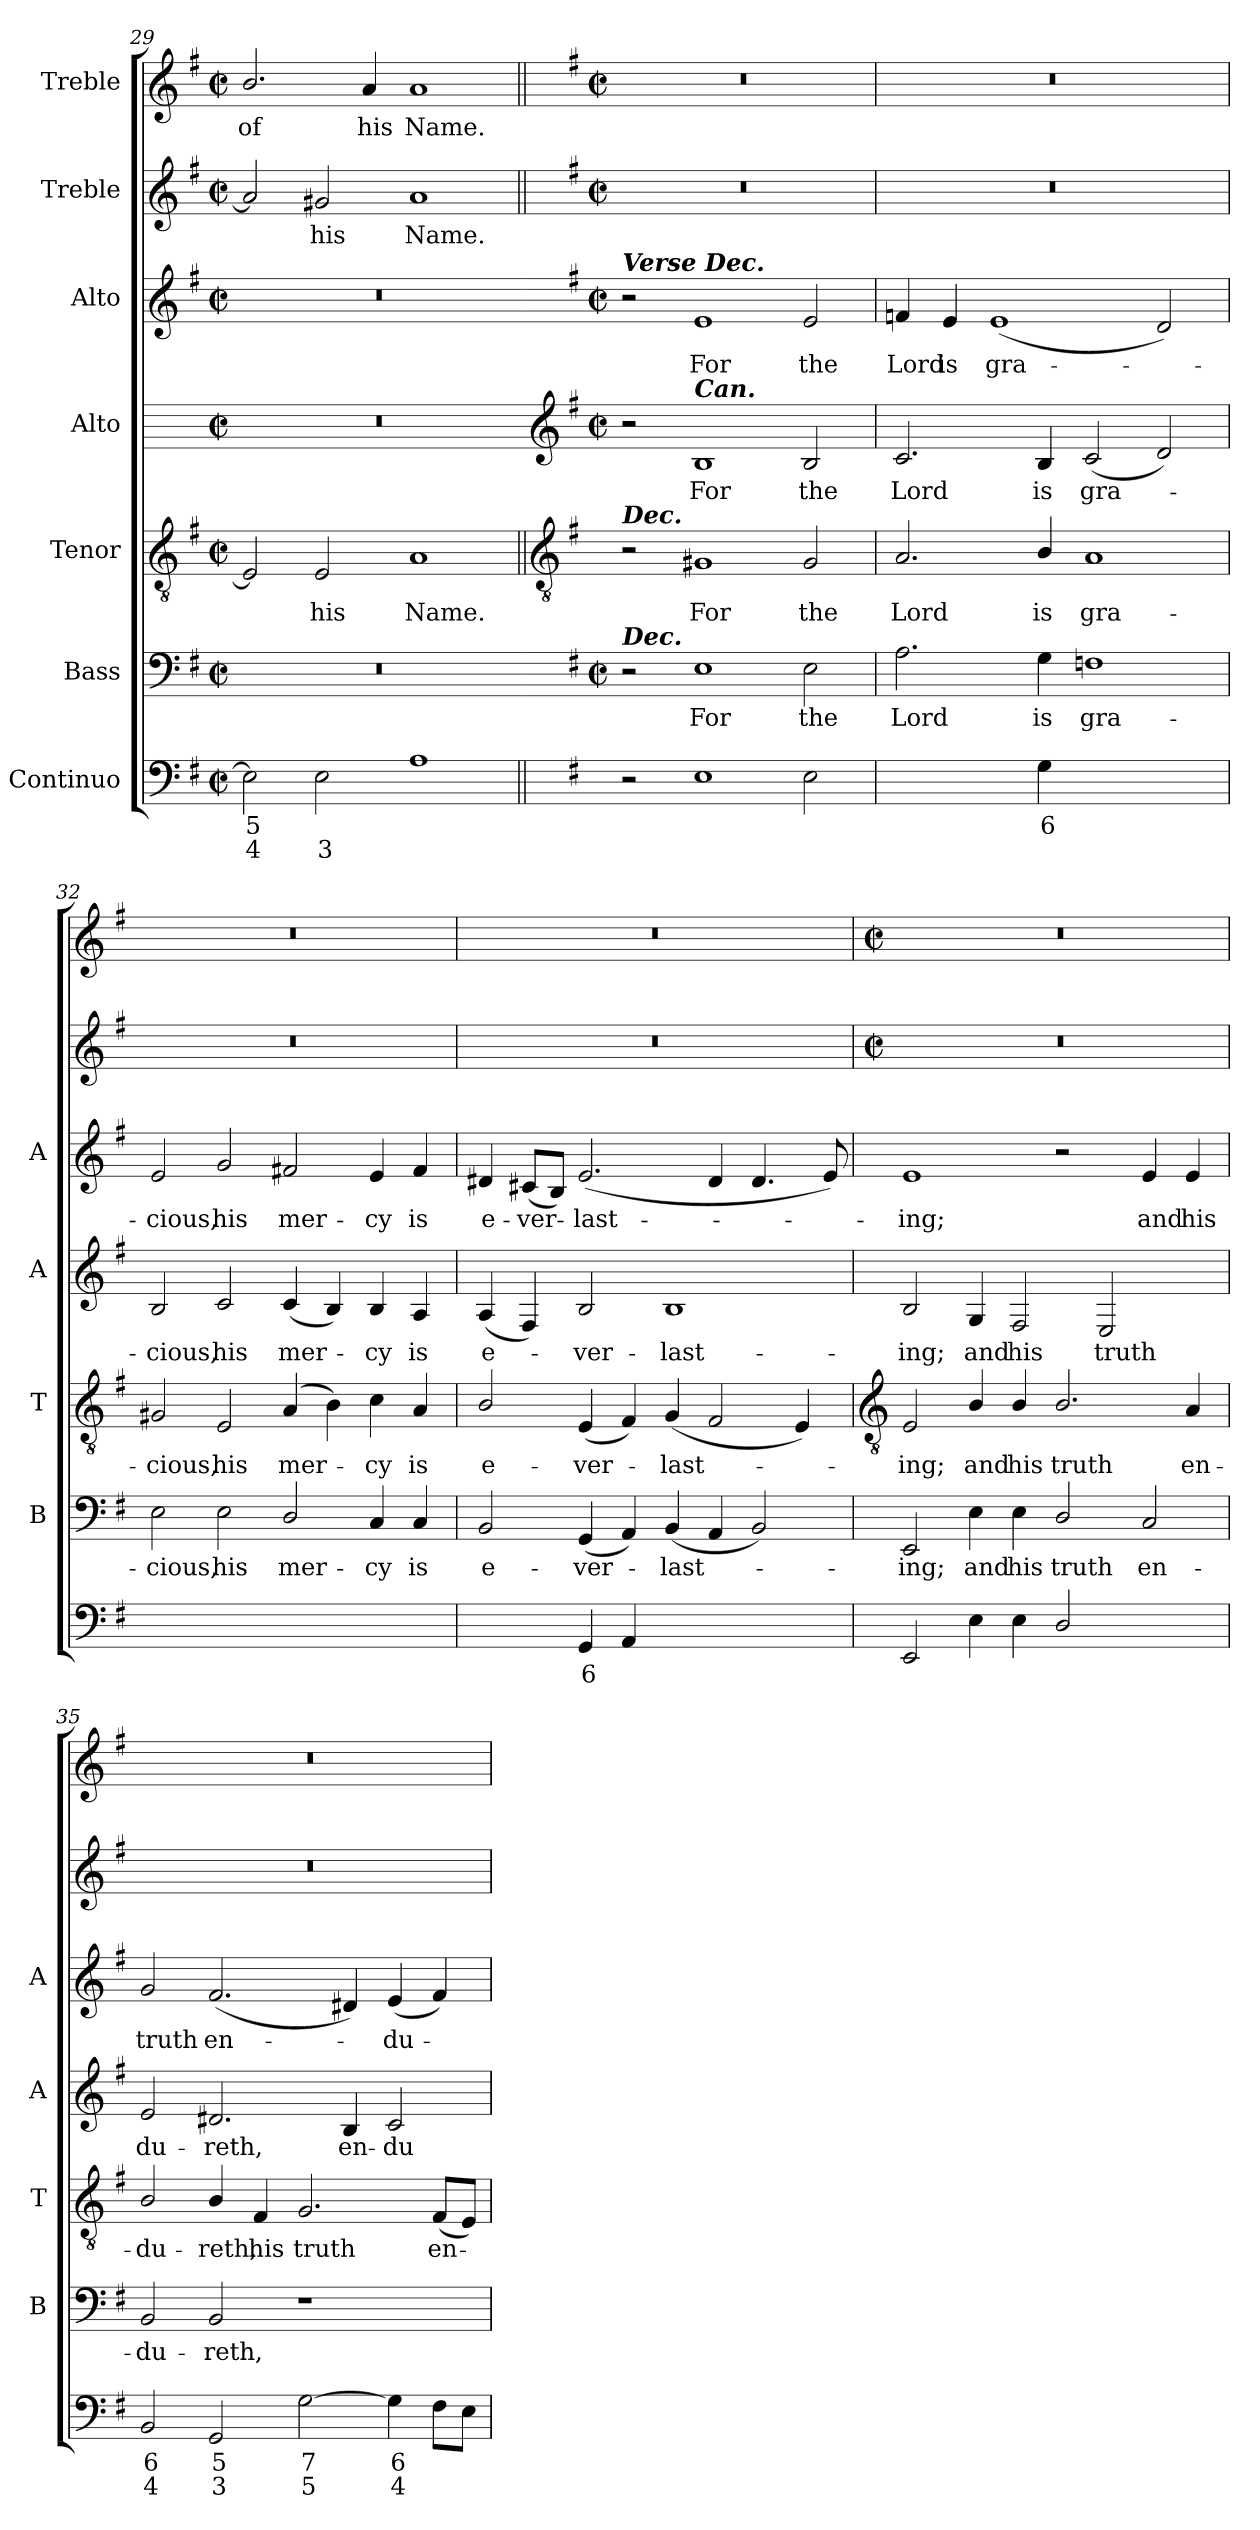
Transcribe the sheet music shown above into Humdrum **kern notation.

**kern	**text	**text	**kern	**text	**kern	**text	**kern	**text	**kern	**text	**kern	**text	**kern	**text
*part7	*part7	*part7	*part6	*part6	*part5	*part5	*part4	*part4	*part3	*part3	*part2	*part2	*part1	*part1
*staff7	*staff7	*staff7	*staff6	*staff6	*staff5	*staff5	*staff4	*staff4	*staff3	*staff3	*staff2	*staff2	*staff1	*staff1
*I"Continuo	*	*	*I"Bass	*	*I"Tenor	*	*I"Alto	*	*I"Alto	*	*I"Treble	*	*I"Treble	*
*	*	*	*I'B	*	*I'T	*	*I'A	*	*I'A	*	*	*	*	*
*clefF4	*	*	*clefF4	*	*clefGv2	*	*	*	*clefG2	*	*clefG2	*	*clefG2	*
*k[f#]	*	*	*k[f#]	*	*k[f#]	*	*	*	*k[f#]	*	*k[f#]	*	*k[f#]	*
*G:	*	*	*G:	*	*G:	*	*	*	*G:	*	*G:	*	*G:	*
*M4/2	*	*	*M4/2	*	*M4/2	*	*M4/2	*	*M4/2	*	*M4/2	*	*M4/2	*
*met(c|)	*	*	*met(c|)	*	*met(c|)	*	*met(c|)	*	*met(c|)	*	*met(c|)	*	*met(c|)	*
=29	=29	=29	=29	=29	=29	=29	=29	=29	=29	=29	=29	=29	=29	=29
!	!LO:LY:b	!LO:LY:b	!	!	!	!	!	!	!	!	!	!	!	!LO:LY:b
2E]	5	4	0r	.	2E]	.	0r	.	0r	.	2a]	.	2.b/	of
!	!	!LO:LY:b	!	!	!	!LO:LY:b	!	!	!	!	!	!LO:LY:b	!	!
2E	.	3	.	.	2E	his	.	.	.	.	2g#X	his	.	.
!	!	!	!	!	!	!	!	!	!	!	!	!	!	!LO:LY:b
.	.	.	.	.	.	.	.	.	.	.	.	.	4a	his
!	!	!	!	!	!	!LO:LY:b	!	!	!	!	!	!LO:LY:b	!	!LO:LY:b
1A	.	.	.	.	1A	Name.	.	.	.	.	1a	Name.	1a	Name.
!!LO:LB:g=z
=30||	=30||	=30||	=30	=30||	=30||	=30||	=30	=30||	=30	=30||	=30||	=30||	=30||	=30||
*	*	*	*	*	*clefGv2	*	*clefG2	*	*	*	*	*	*	*
*	*	*	*k[f#]	*	*	*	*k[f#]	*	*k[f#]	*	*	*	*	*
*	*	*	*G:	*	*	*	*G:	*	*G:	*	*	*	*	*
*	*	*	*M4/2	*	*	*	*M4/2	*	*M4/2	*	*M4/2	*	*M4/2	*
*	*	*	*met(c|)	*	*	*	*met(c|)	*	*met(c|)	*	*met(c|)	*	*met(c|)	*
!	!	!	!	!	!	!	!	!	!LO:TX:a:Bi:t=Verse Dec.	!	!	!	!	!
!	!	!	!	!	!LO:TX:a:Bi:t=Dec.	!	!	!	!	!	!	!	!	!
!	!	!	!LO:TX:a:Bi:t=Dec.	!	!	!	!	!	!	!	!	!	!	!
2r	.	.	2r	.	2r	.	2r	.	2r	.	0r	.	0r	.
!	!	!	!	!	!	!	!LO:TX:a:Bi:t=Can.	!	!	!	!	!	!	!
!	!	!	!	!LO:LY:b	!	!LO:LY:b	!	!LO:LY:b	!	!LO:LY:b	!	!	!	!
1E	.	.	1E	For	1G#X	For	1B	For	1e	For	.	.	.	.
!	!	!	!	!LO:LY:b	!	!LO:LY:b	!	!LO:LY:b	!	!LO:LY:b	!	!	!	!
2E	.	.	2E	the	2G#	the	2B	the	2e	the	.	.	.	.
=31	=31	=31	=31	=31	=31	=31	=31	=31	=31	=31	=31	=31	=31	=31
!	!LO:LY:b	!	!	!LO:LY:b	!	!LO:LY:b	!	!LO:LY:b	!	!LO:LY:b	!	!	!	!
[4Ayy	6	.	2.A	Lord	2.A	Lord	2.c	Lord	4fn	Lord	0r	.	0r	.
!	!LO:LY:b	!	!	!	!	!	!	!	!	!LO:LY:b	!	!	!	!
4Ayy_	5	.	.	.	.	.	.	.	4e	is	.	.	.	.
!	!LO:LY:b	!	!	!	!	!	!	!	!	!LO:LY:b	!	!	!	!
4Ayy]	5	.	.	.	.	.	.	.	(<1e	gra-	.	.	.	.
!	!LO:LY:b	!	!	!LO:LY:b	!	!LO:LY:b	!	!LO:LY:b	!	!	!	!	!	!
4G	6	.	4G	is	4B/	is	4B	is	.	.	.	.	.	.
!	!LO:LY:b	!	!	!LO:LY:b	!	!LO:LY:b	!	!LO:LY:b	!	!	!	!	!	!
[2Fnyy	7	.	1Fn	gra-	1A	gra-	(<2c	gra-	.	.	.	.	.	.
!	!LO:LY:b	!	!	!	!	!	!	!	!	!	!	!	!	!
2Fyy]	6	.	.	.	.	.	2d)	.	2d)	.	.	.	.	.
=32	=32	=32	=32	=32	=32	=32	=32	=32	=32	=32	=32	=32	=32	=32
!	!LO:LY:b	!	!	!LO:LY:b	!	!LO:LY:b	!	!LO:LY:b	!	!LO:LY:b	!	!	!	!
[2Eyy	3	.	2E	-cious,	2G#X	-cious,	2B	cious,	2e	cious,	0r	.	0r	.
!	!LO:LY:b	!LO:LY:b	!	!LO:LY:b	!	!LO:LY:b	!	!LO:LY:b	!	!LO:LY:b	!	!	!	!
2Eyy]	3	6	2E	his	2E	his	2c	his	2g	his	.	.	.	.
!	!LO:LY:b	!	!	!LO:LY:b	!	!LO:LY:b	!	!LO:LY:b	!	!LO:LY:b	!	!	!	!
[4D/yy	7	.	2D/	mer-	(<4A	mer-	(<4c	mer-	2f#X	mer-	.	.	.	.
!	!LO:LY:b	!	!	!	!	!	!	!	!	!	!	!	!	!
4Dyy]	6	.	.	.	4B)	.	4B)	.	.	.	.	.	.	.
!	!LO:LY:b	!	!	!LO:LY:b	!	!LO:LY:b	!	!LO:LY:b	!	!LO:LY:b	!	!	!	!
[4Cyy	7	.	4C	-cy	4c	cy	4B	cy	4e	-cy	.	.	.	.
!	!LO:LY:b	!LO:LY:b	!	!LO:LY:b	!	!LO:LY:b	!	!LO:LY:b	!	!LO:LY:b	!	!	!	!
4Cyy]	6	4	4C	is	4A	is	4A	is	4f#	is	.	.	.	.
=33	=33	=33	=33	=33	=33	=33	=33	=33	=33	=33	=33	=33	=33	=33
!	!LO:LY:b	!LO:LY:b	!	!LO:LY:b	!	!LO:LY:b	!	!LO:LY:b	!	!LO:LY:b	!	!	!	!
[4BByy	7	3	2BB	e-	2B/	e-	(<4A	e-	4d#X	e-	0r	.	0r	.
!	!LO:LY:b	!	!	!	!	!	!	!	!	!LO:LY:b	!	!	!	!
4BByy]	5	.	.	.	.	.	4F#)	.	(<8c#XL	-ver-	.	.	.	.
.	.	.	.	.	.	.	.	.	8BJ)	.	.	.	.	.
!	!LO:LY:b	!	!	!LO:LY:b	!	!LO:LY:b	!	!LO:LY:b	!	!LO:LY:b	!	!	!	!
4GG	6	.	(<4GG	-ver-	(<4E	-ver-	2B	ver-	(<2.e	last-	.	.	.	.
4AA	.	.	4AA)	.	4F#)	.	.	.	.	.	.	.	.	.
!	!LO:LY:b	!LO:LY:b	!	!LO:LY:b	!	!LO:LY:b	!	!LO:LY:b	!	!	!	!	!	!
[2BByy	6	4	(<4BB	last-	(<4G	last-	1B	-last-	.	.	.	.	.	.
.	.	.	4AA	.	2F#	.	.	.	4d#	.	.	.	.	.
!	!LO:LY:b	!LO:LY:b	!	!	!	!	!	!	!	!	!	!	!	!
2BByy]	5	3	2BB)	.	.	.	.	.	4.d#	.	.	.	.	.
.	.	.	.	.	4E)	.	.	.	.	.	.	.	.	.
.	.	.	.	.	.	.	.	.	8e)	.	.	.	.	.
!!LO:LB:g=z
=34	=34	=34	=34	=34	=34	=34	=34	=34	=34	=34	=34	=34	=34	=34
*	*	*	*	*	*clefGv2	*	*	*	*	*	*	*	*	*
*	*	*	*	*	*	*	*	*	*	*	*M4/2	*	*M4/2	*
*	*	*	*	*	*	*	*	*	*	*	*met(c|)	*	*met(c|)	*
!	!	!	!	!LO:LY:b	!	!LO:LY:b	!	!LO:LY:b	!	!LO:LY:b	!	!	!	!
2EE	.	.	2EE	ing;	2E	ing;	2B	-ing;	1e	ing;	0r	.	0r	.
!	!	!	!	!LO:LY:b	!	!LO:LY:b	!	!LO:LY:b	!	!	!	!	!	!
4E	.	.	4E	and	4B/	and	4G	and	.	.	.	.	.	.
!	!	!	!	!LO:LY:b	!	!LO:LY:b	!	!LO:LY:b	!	!	!	!	!	!
4E	.	.	4E	his	4B/	his	2F#	his	.	.	.	.	.	.
!	!	!	!	!LO:LY:b	!	!LO:LY:b	!	!	!	!	!	!	!	!
2D/	.	.	2D/	truth	2.B/	truth	.	.	2r	.	.	.	.	.
!	!	!	!	!	!	!	!	!LO:LY:b	!	!	!	!	!	!
.	.	.	.	.	.	.	2E	truth	.	.	.	.	.	.
!	!LO:LY:b	!	!	!LO:LY:b	!	!	!	!	!	!LO:LY:b	!	!	!	!
[4Cyy	7	.	2C	en-	.	.	.	.	4e	and	.	.	.	.
!	!LO:LY:b	!	!	!	!	!LO:LY:b	!	!	!	!LO:LY:b	!	!	!	!
4Cyy]	6	.	.	.	4A	en-	4ryy	.	4e	his	.	.	.	.
=35	=35	=35	=35	=35	=35	=35	=35	=35	=35	=35	=35	=35	=35	=35
!	!LO:LY:b	!LO:LY:b	!	!LO:LY:b	!	!LO:LY:b	!	!LO:LY:b	!	!LO:LY:b	!	!	!	!
2BB	6	4	2BB	-du-	2B/	-du-	2e	du-	2g	truth	0r	.	0r	.
!	!LO:LY:b	!LO:LY:b	!	!LO:LY:b	!	!LO:LY:b	!	!LO:LY:b	!	!LO:LY:b	!	!	!	!
2GG	5	3	2BB	-reth,	4B/	-reth,	2.d#X	-reth,	(<2.f#	en-	.	.	.	.
!	!	!	!	!	!	!LO:LY:b	!	!	!	!	!	!	!	!
.	.	.	.	.	4F#	his	.	.	.	.	.	.	.	.
!	!LO:LY:b	!LO:LY:b	!	!	!	!LO:LY:b	!	!	!	!	!	!	!	!
[2G	7	5	1r	.	2.G	truth	.	.	.	.	.	.	.	.
!	!	!	!	!	!	!	!	!LO:LY:b	!	!	!	!	!	!
.	.	.	.	.	.	.	4B	en-	4d#X)	.	.	.	.	.
!	!LO:LY:b	!LO:LY:b	!	!	!	!	!	!LO:LY:b	!	!LO:LY:b	!	!	!	!
4G]	6	4	.	.	.	.	2c	-du-	(<4e	du-	.	.	.	.
!	!	!	!	!	!	!LO:LY:b	!	!	!	!	!	!	!	!
8F#L	.	.	.	.	(<8F#L	en-	.	.	4f#)	.	.	.	.	.
8EJ	.	.	.	.	8EJ)	.	.	.	.	.	.	.	.	.
=	=	=	=	=	=	=	=	=	=	=	=	=	=	=
*-	*-	*-	*-	*-	*-	*-	*-	*-	*-	*-	*-	*-	*-	*-
